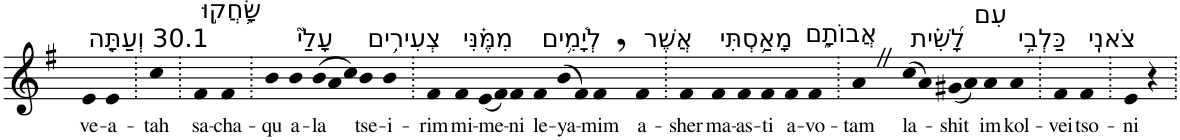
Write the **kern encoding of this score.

**kern	**text
*part1	*part1
*staff1	*staff1
*I"Piano	*
*I'Pno	*
*clefG2	*
*k[f#]	*
*G:	*
=1	=1
!LO:TX:a:t=30.1 וְעַתָּ֤ה	!
!	!LO:LY:b
4e	ve-
!	!LO:LY:b
4e	-a-
=2.	=2.
!	!LO:LY:b
4cc	-tah
=3.	=3.
!LO:TX:a:t=שָׂ֥חֲק֣וּ	!
!	!LO:LY:b
4f#	sa-
!	!LO:LY:b
4f#	-cha-
=4.	=4.
!	!LO:LY:b
4b	-qu
!LO:TX:a:t=עָלַי֮	!
!	!LO:LY:b
4b	a-
!	!LO:LY:b
(12b	-la
12a	.
12cc)	.
!LO:TX:a:t=צְעִירִ֥ים	!
!	!LO:LY:b
4b	tse-
!	!LO:LY:b
4b	-i-
=5.	=5.
!	!LO:LY:b
4f#	-rim
!LO:TX:a:t=מִמֶּ֗נִּי	!
!	!LO:LY:b
4f#	mi-
!	!LO:LY:b
(8e	-me-
8f#)	.
!	!LO:LY:b
4f#	-ni
!LO:TX:a:t=לְיָ֫מִ֥ים	!
!	!LO:LY:b
4f#	le-
!	!LO:LY:b
(8b	-ya-
8f#)	.
!	!LO:LY:b
4f#,	-mim
!LO:TX:a:t=אֲשֶׁר	!
!	!LO:LY:b
4f#	a-
=6.	=6.
!	!LO:LY:b
4f#	-sher
!LO:TX:a:t=מָאַ֥סְתִּי	!
!	!LO:LY:b
4f#	ma-
!	!LO:LY:b
4f#	-as-
!	!LO:LY:b
4f#	-ti
!LO:TX:a:t=אֲבוֹתָ֑ם	!
!	!LO:LY:b
4f#	a-
!	!LO:LY:b
4f#	-vo-
=7.	=7.
!	!LO:LY:b
4aZ	-tam
!LO:TX:a:t=לָ֝שִׁ֗ית	!
!	!LO:LY:b
(8cc	la-
8a)	.
!	!LO:LY:b
(8g#X	-shit
8a)	.
!LO:TX:a:t=עִם	!
!	!LO:LY:b
4a	im
!LO:TX:a:t=כַּלְבֵ֥י	!
!	!LO:LY:b
4a	kol-
=8.	=8.
!	!LO:LY:b
4f#	-vei
!LO:TX:a:t=צֹאנִֽי	!
!	!LO:LY:b
4f#	tso-
=9.	=9.
!	!LO:LY:b
4e	-ni
4r	.
=.	=.
*-	*-
